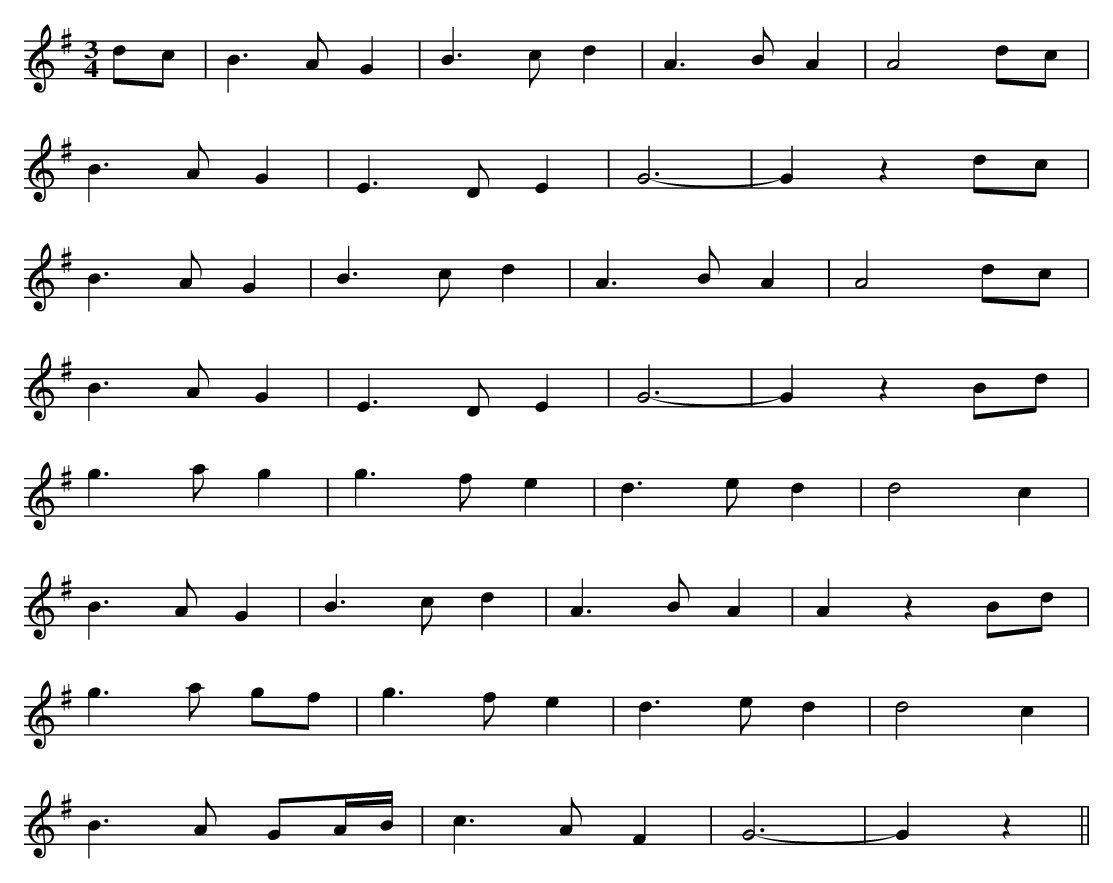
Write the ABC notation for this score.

X:1
M:3/4
K:G
dc|B3A G2|B3c d2|A3B A2|A4 dc|
B3A G2|E3D E2|G6-|G2 z2 dc|
B3A G2|B3c d2|A3B A2|A4 dc|
B3A G2|E3D E2|G6-|G2 z2 Bd|
g3a g2|g3f e2|d3e d2|d4 c2|
B3A G2|B3c d2|A3B A2|A2 z2 Bd|
g3a gf|g3f e2|d3e d2|d4 c2|
B3A GA/B/|c3A F2|G6-|G2 z2||
